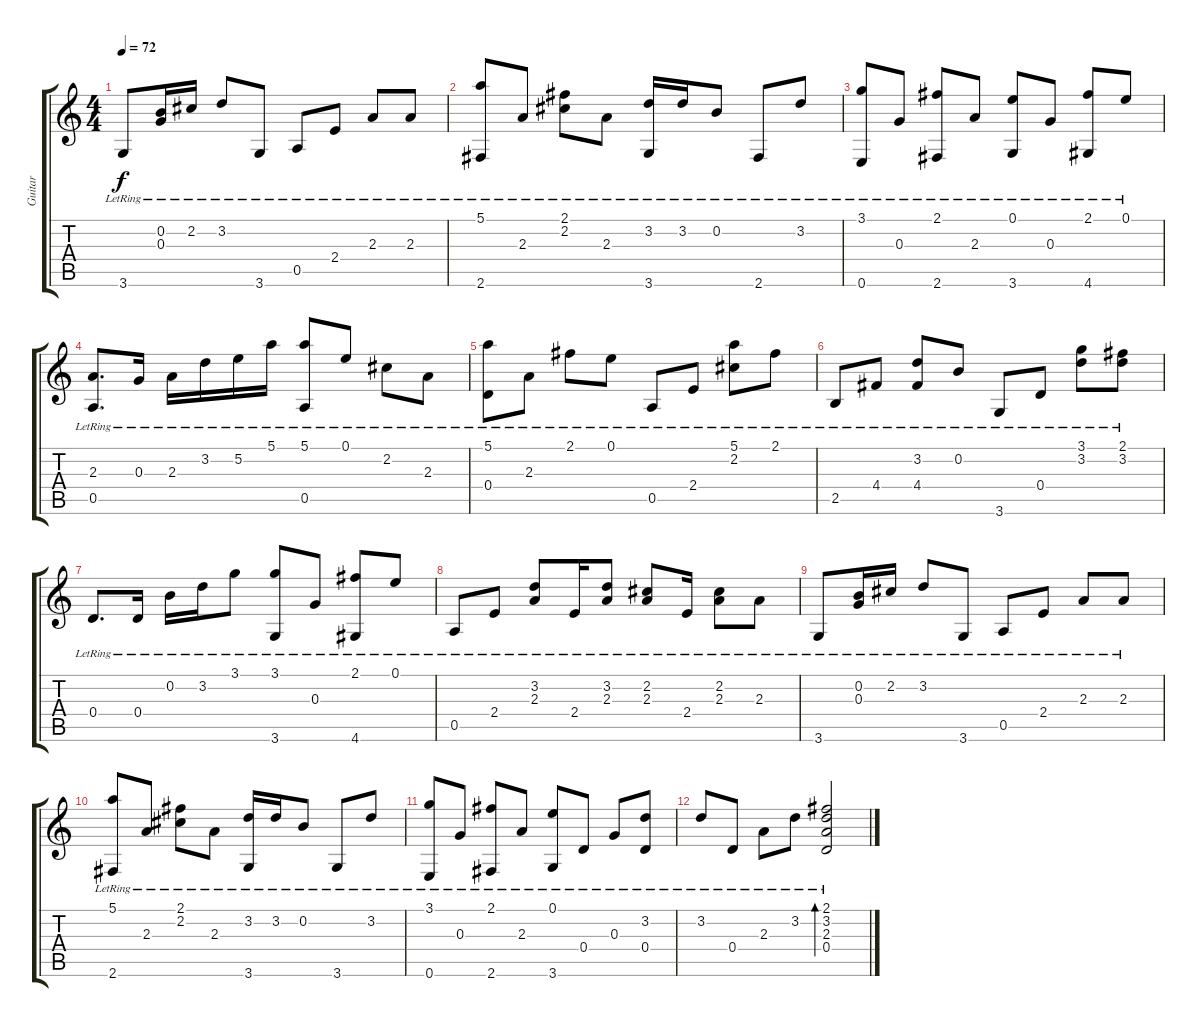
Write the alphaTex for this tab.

\track ("Guitar" "Guitar") {instrument acousticguitarnylon}
\staff {score tabs}
\tuning (E4 B3 G3 D3 A2 E2) {hide}
\ts (4 4)
\tempo 72
\clef g2
\ks c
3.6{lr}.8{dy f} (0.2{lr} 0.3{lr}).16 2.2{lr}.16 3.2{lr}.8 3.6{lr}.8 0.5{lr}.8 2.4{lr}.8 2.3{lr}.8 2.3{lr}.8 |
(5.1{lr} 2.6{lr}).8 2.3{lr}.8 (2.1{lr} 2.2{lr}).8 2.3{lr}.8 (3.2{lr} 3.6{lr}).16 3.2{lr}.16 0.2{lr}.8 2.6{lr}.8 3.2{lr}.8 |
(3.1{lr} 0.6{lr}).8 0.3{lr}.8 (2.1{lr} 2.6{lr}).8 2.3{lr}.8 (0.1{lr} 3.6{lr}).8 0.3{lr}.8 (2.1{lr} 4.6{lr}).8 0.1{lr}.8 |
(2.3{lr} 0.5{lr}).8{d} 0.3{lr}.16 2.3{lr}.16 3.2{lr}.16 5.2{lr}.16 5.1{lr}.16 (5.1{lr} 0.5{lr}).8 0.1{lr}.8 2.2{lr}.8 2.3{lr}.8 |
(5.1{lr} 0.4{lr}).8 2.3{lr}.8 2.1{lr}.8 0.1{lr}.8 0.5{lr}.8 2.4{lr}.8 (5.1{lr} 2.2{lr}).8 2.1{lr}.8 |
2.5{lr}.8 4.4{lr}.8 (3.2{lr} 4.4{lr}).8 0.2{lr}.8 3.6{lr}.8 0.4{lr}.8 (3.1{lr} 3.2{lr}).8 (2.1{lr} 3.2{lr}).8 |
0.4{lr}.8{d} 0.4{lr}.16 0.2{lr}.16 3.2{lr}.16 3.1{lr}.8 (3.1{lr} 3.6{lr}).8 0.3{lr}.8 (2.1{lr} 4.6{lr}).8 0.1{lr}.8 |
0.5{lr}.8 2.4{lr}.8 (3.2{lr} 2.3{lr}).8 2.4{lr}.16 (3.2{lr} 2.3{lr}).8 (2.2{lr} 2.3{lr}).8 2.4{lr}.16 (2.2{lr} 2.3{lr}).8 2.3{lr}.8 |
3.6{lr}.8 (0.2{lr} 0.3{lr}).16 2.2{lr}.16 3.2{lr}.8 3.6{lr}.8 0.5{lr}.8 2.4{lr}.8 2.3{lr}.8 2.3{lr}.8 |
(5.1{lr} 2.6{lr}).8 2.3{lr}.8 (2.1{lr} 2.2{lr}).8 2.3{lr}.8 (3.2{lr} 3.6{lr}).16 3.2{lr}.16 0.2{lr}.8 3.6{lr}.8 3.2{lr}.8 |
(3.1{lr} 0.6{lr}).8 0.3{lr}.8 (2.1{lr} 2.6{lr}).8 2.3{lr}.8 (0.1{lr} 3.6{lr}).8 0.4{lr}.8 0.3{lr}.8 (3.2{lr} 0.4{lr}).8 |
3.2{lr}.8 0.4{lr}.8 2.3{lr}.8 3.2{lr}.8 (2.1{lr} 3.2{lr} 2.3{lr} 0.4{lr}).2{bd 120}
